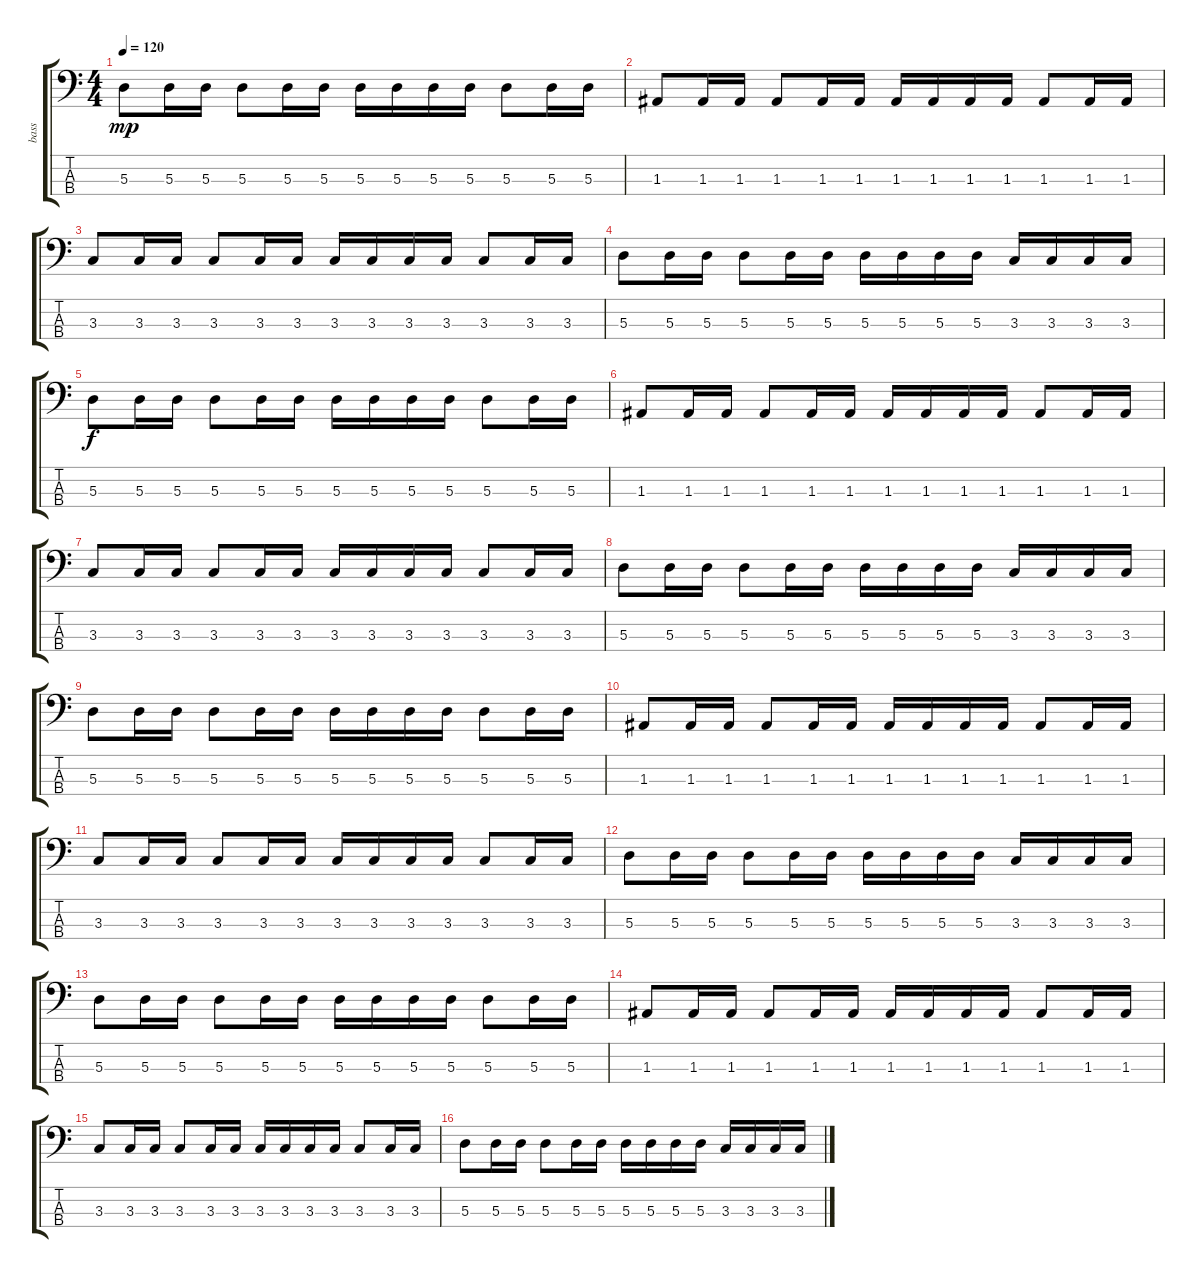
\track ("bass" "bass") {instrument overdrivenguitar}
\staff {score tabs}
\tuning (G2 D2 A1 E1) {hide}
\ts (4 4)
\tempo 120
\clef f4
\ks c
5.3.8{dy mp instrument overdrivenguitar} 5.3.16 5.3.16 5.3.8 5.3.16 5.3.16 5.3.16 5.3.16 5.3.16 5.3.16 5.3.8 5.3.16 5.3.16 |
1.3.8 1.3.16 1.3.16 1.3.8 1.3.16 1.3.16 1.3.16 1.3.16 1.3.16 1.3.16 1.3.8 1.3.16 1.3.16 |
3.3.8 3.3.16 3.3.16 3.3.8 3.3.16 3.3.16 3.3.16 3.3.16 3.3.16 3.3.16 3.3.8 3.3.16 3.3.16 |
5.3.8 5.3.16 5.3.16 5.3.8 5.3.16 5.3.16 5.3.16 5.3.16 5.3.16 5.3.16 3.3.16 3.3.16 3.3.16 3.3.16 |
5.3.8{dy f} 5.3.16 5.3.16 5.3.8 5.3.16 5.3.16 5.3.16 5.3.16 5.3.16 5.3.16 5.3.8 5.3.16 5.3.16 |
1.3.8 1.3.16 1.3.16 1.3.8 1.3.16 1.3.16 1.3.16 1.3.16 1.3.16 1.3.16 1.3.8 1.3.16 1.3.16 |
3.3.8 3.3.16 3.3.16 3.3.8 3.3.16 3.3.16 3.3.16 3.3.16 3.3.16 3.3.16 3.3.8 3.3.16 3.3.16 |
5.3.8 5.3.16 5.3.16 5.3.8 5.3.16 5.3.16 5.3.16 5.3.16 5.3.16 5.3.16 3.3.16 3.3.16 3.3.16 3.3.16 |
5.3.8 5.3.16 5.3.16 5.3.8 5.3.16 5.3.16 5.3.16 5.3.16 5.3.16 5.3.16 5.3.8 5.3.16 5.3.16 |
1.3.8 1.3.16 1.3.16 1.3.8 1.3.16 1.3.16 1.3.16 1.3.16 1.3.16 1.3.16 1.3.8 1.3.16 1.3.16 |
3.3.8 3.3.16 3.3.16 3.3.8 3.3.16 3.3.16 3.3.16 3.3.16 3.3.16 3.3.16 3.3.8 3.3.16 3.3.16 |
5.3.8 5.3.16 5.3.16 5.3.8 5.3.16 5.3.16 5.3.16 5.3.16 5.3.16 5.3.16 3.3.16 3.3.16 3.3.16 3.3.16 |
5.3.8 5.3.16 5.3.16 5.3.8 5.3.16 5.3.16 5.3.16 5.3.16 5.3.16 5.3.16 5.3.8 5.3.16 5.3.16 |
1.3.8 1.3.16 1.3.16 1.3.8 1.3.16 1.3.16 1.3.16 1.3.16 1.3.16 1.3.16 1.3.8 1.3.16 1.3.16 |
3.3.8 3.3.16 3.3.16 3.3.8 3.3.16 3.3.16 3.3.16 3.3.16 3.3.16 3.3.16 3.3.8 3.3.16 3.3.16 |
5.3.8 5.3.16 5.3.16 5.3.8 5.3.16 5.3.16 5.3.16 5.3.16 5.3.16 5.3.16 3.3.16 3.3.16 3.3.16 3.3.16
